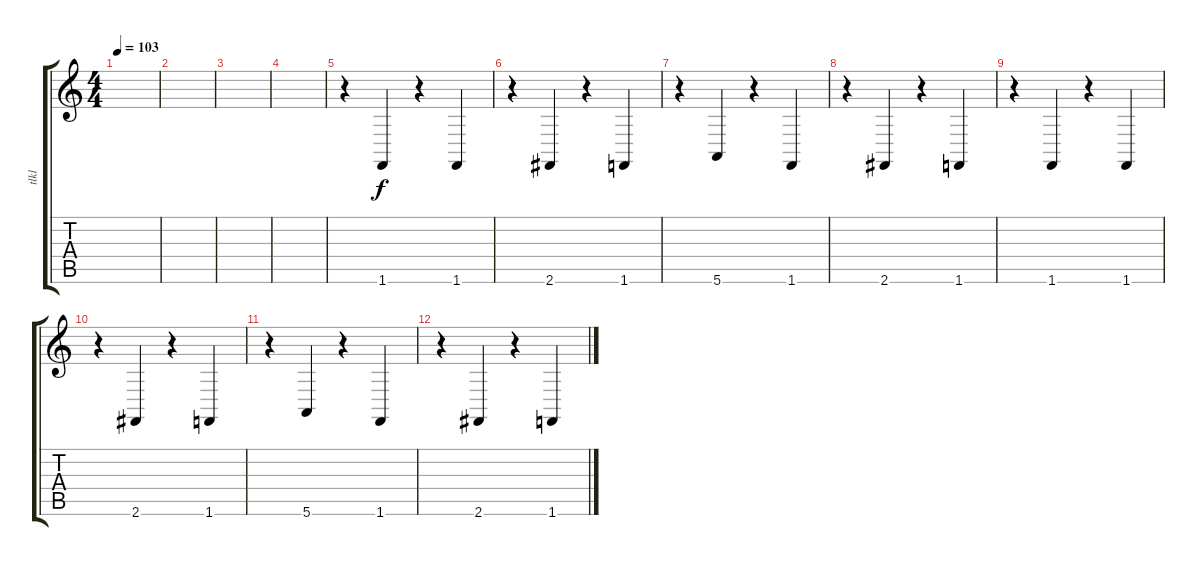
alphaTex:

\track ("tlkl" "tlkl") {instrument timpani}
\staff {score tabs}
\tuning (E4 B3 G3 D3 A2 E2) {hide}
\ts (4 4)
\tempo 103
\clef g2
\ks c
|
|
|
|
r.4 1.6.4 r.4 1.6.4 |
r.4 2.6.4 r.4 1.6.4 |
r.4 5.6.4 r.4 1.6.4 |
r.4 2.6.4 r.4 1.6.4 |
r.4 1.6.4 r.4 1.6.4 |
r.4 2.6.4 r.4 1.6.4 |
r.4 5.6.4 r.4 1.6.4 |
r.4 2.6.4 r.4 1.6.4
